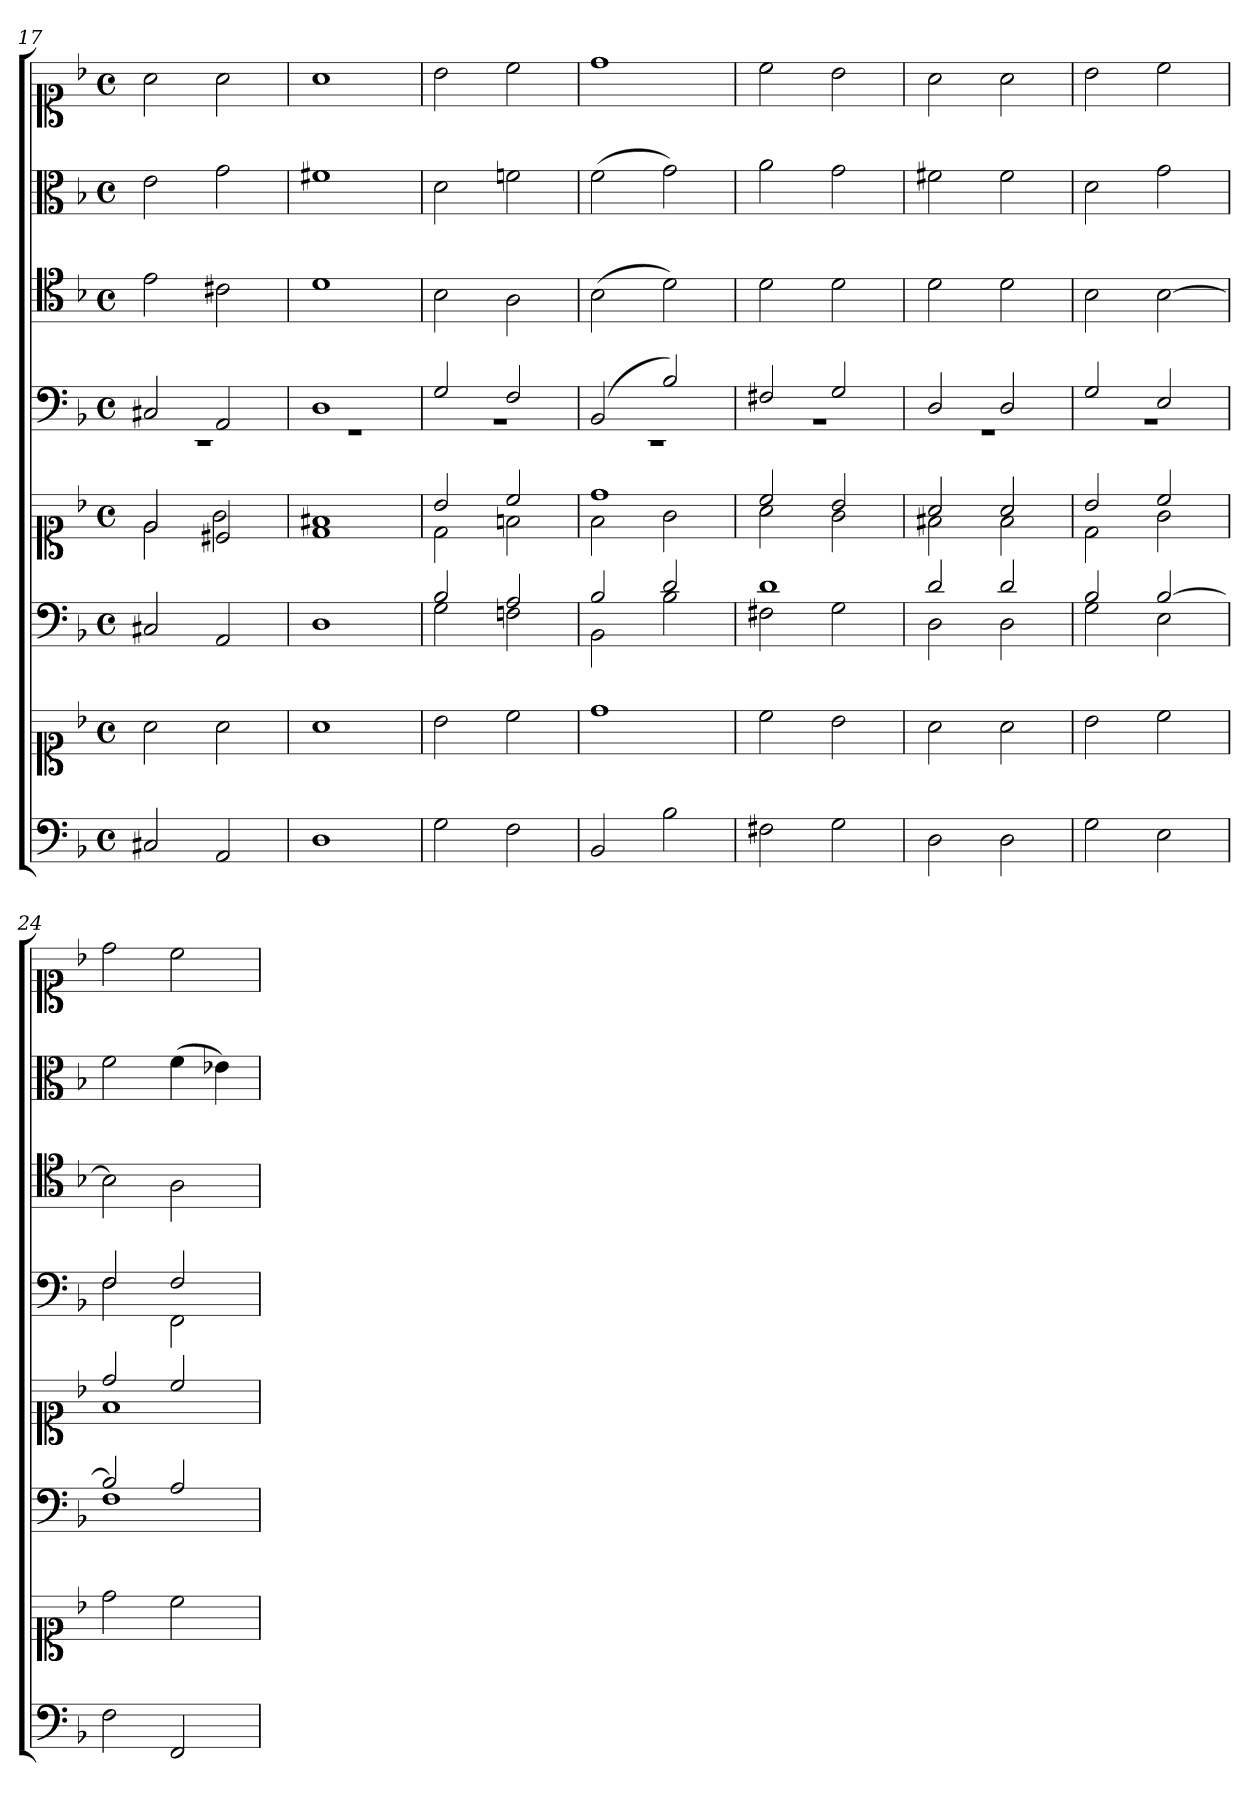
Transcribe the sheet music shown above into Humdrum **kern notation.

**kern	**kern	**kern	**kern	**kern	**kern	**kern	**kern
*part6	*part6	*part5	*part5	*part4	*part3	*part2	*part1
*staff8	*staff7	*staff6	*staff5	*staff4	*staff3	*staff2	*staff1
*clefF4	*clefC1	*clefF4	*clefC1	*clefF4	*clefC4	*clefC3	*clefC1
*k[b-]	*k[b-]	*k[b-]	*k[b-]	*k[b-]	*k[b-]	*k[b-]	*k[b-]
*F:	*F:	*F:	*F:	*F:	*F:	*F:	*F:
*M4/4	*M4/4	*M4/4	*M4/4	*M4/4	*M4/4	*M4/4	*M4/4
*met(c)	*met(c)	*met(c)	*met(c)	*met(c)	*met(c)	*met(c)	*met(c)
=17	=17	=17	=17	=17	=17	=17	=17
*	*	*	*^	*^	*	*	*
2C#X	2a	2C#X	2e	2e	2C#X	1r	2e	2e	2a
2AA	2a	2AA	2c#X	2g	2AA	.	2c#X	2g	2a
=18	=18	=18	=18	=18	=18	=18	=18	=18	=18
1D	1a	1D	1d	1f#X	1D	1r	1d	1f#X	1a
=19	=19	=19	=19	=19	=19	=19	=19	=19	=19
*	*	*^	*	*	*	*	*	*	*
2G	2b-	2B-	2G	2b-	2d	2G	1r	2B-	2d	2b-
2F	2cc	2A	2Fn	2cc	2fn	2F	.	2A	2fn	2cc
=20	=20	=20	=20	=20	=20	=20	=20	=20	=20	=20
2BB-	1dd	2B-	2BB-	1dd	2f	(2BB-	1r	(2B-	(2f	1dd
2B-	.	2d	2B-	.	2g	2B-)	.	2d)	2g)	.
=21	=21	=21	=21	=21	=21	=21	=21	=21	=21	=21
2F#X	2cc	1d	2F#X	2cc	2a	2F#X	1r	2d	2a	2cc
2G	2b-	.	2G	2b-	2g	2G	.	2d	2g	2b-
=22	=22	=22	=22	=22	=22	=22	=22	=22	=22	=22
2D	2a	2d	2D	2a	2f#X	2D	1r	2d	2f#X	2a
2D	2a	2d	2D	2a	2f#	2D	.	2d	2f#	2a
=23	=23	=23	=23	=23	=23	=23	=23	=23	=23	=23
2G	2b-	2B-	2G	2b-	2d	2G	1r	2B-	2d	2b-
2E	2cc	[2B-	2E	2cc	2g	2E	.	[2B-	2g	2cc
=24	=24	=24	=24	=24	=24	=24	=24	=24	=24	=24
2F	2dd	2B-]	1F	2dd	1f	2F	2F	2B-]	2f	2dd
2FF	2cc	2A	.	2cc	.	2F	2FF	2A	(4f	2cc
.	.	.	.	.	.	.	.	.	4e-X)	.
*	*	*v	*v	*	*	*v	*v	*	*	*
*	*	*	*v	*v	*	*	*	*
=	=	=	=	=	=	=	=
*-	*-	*-	*-	*-	*-	*-	*-
